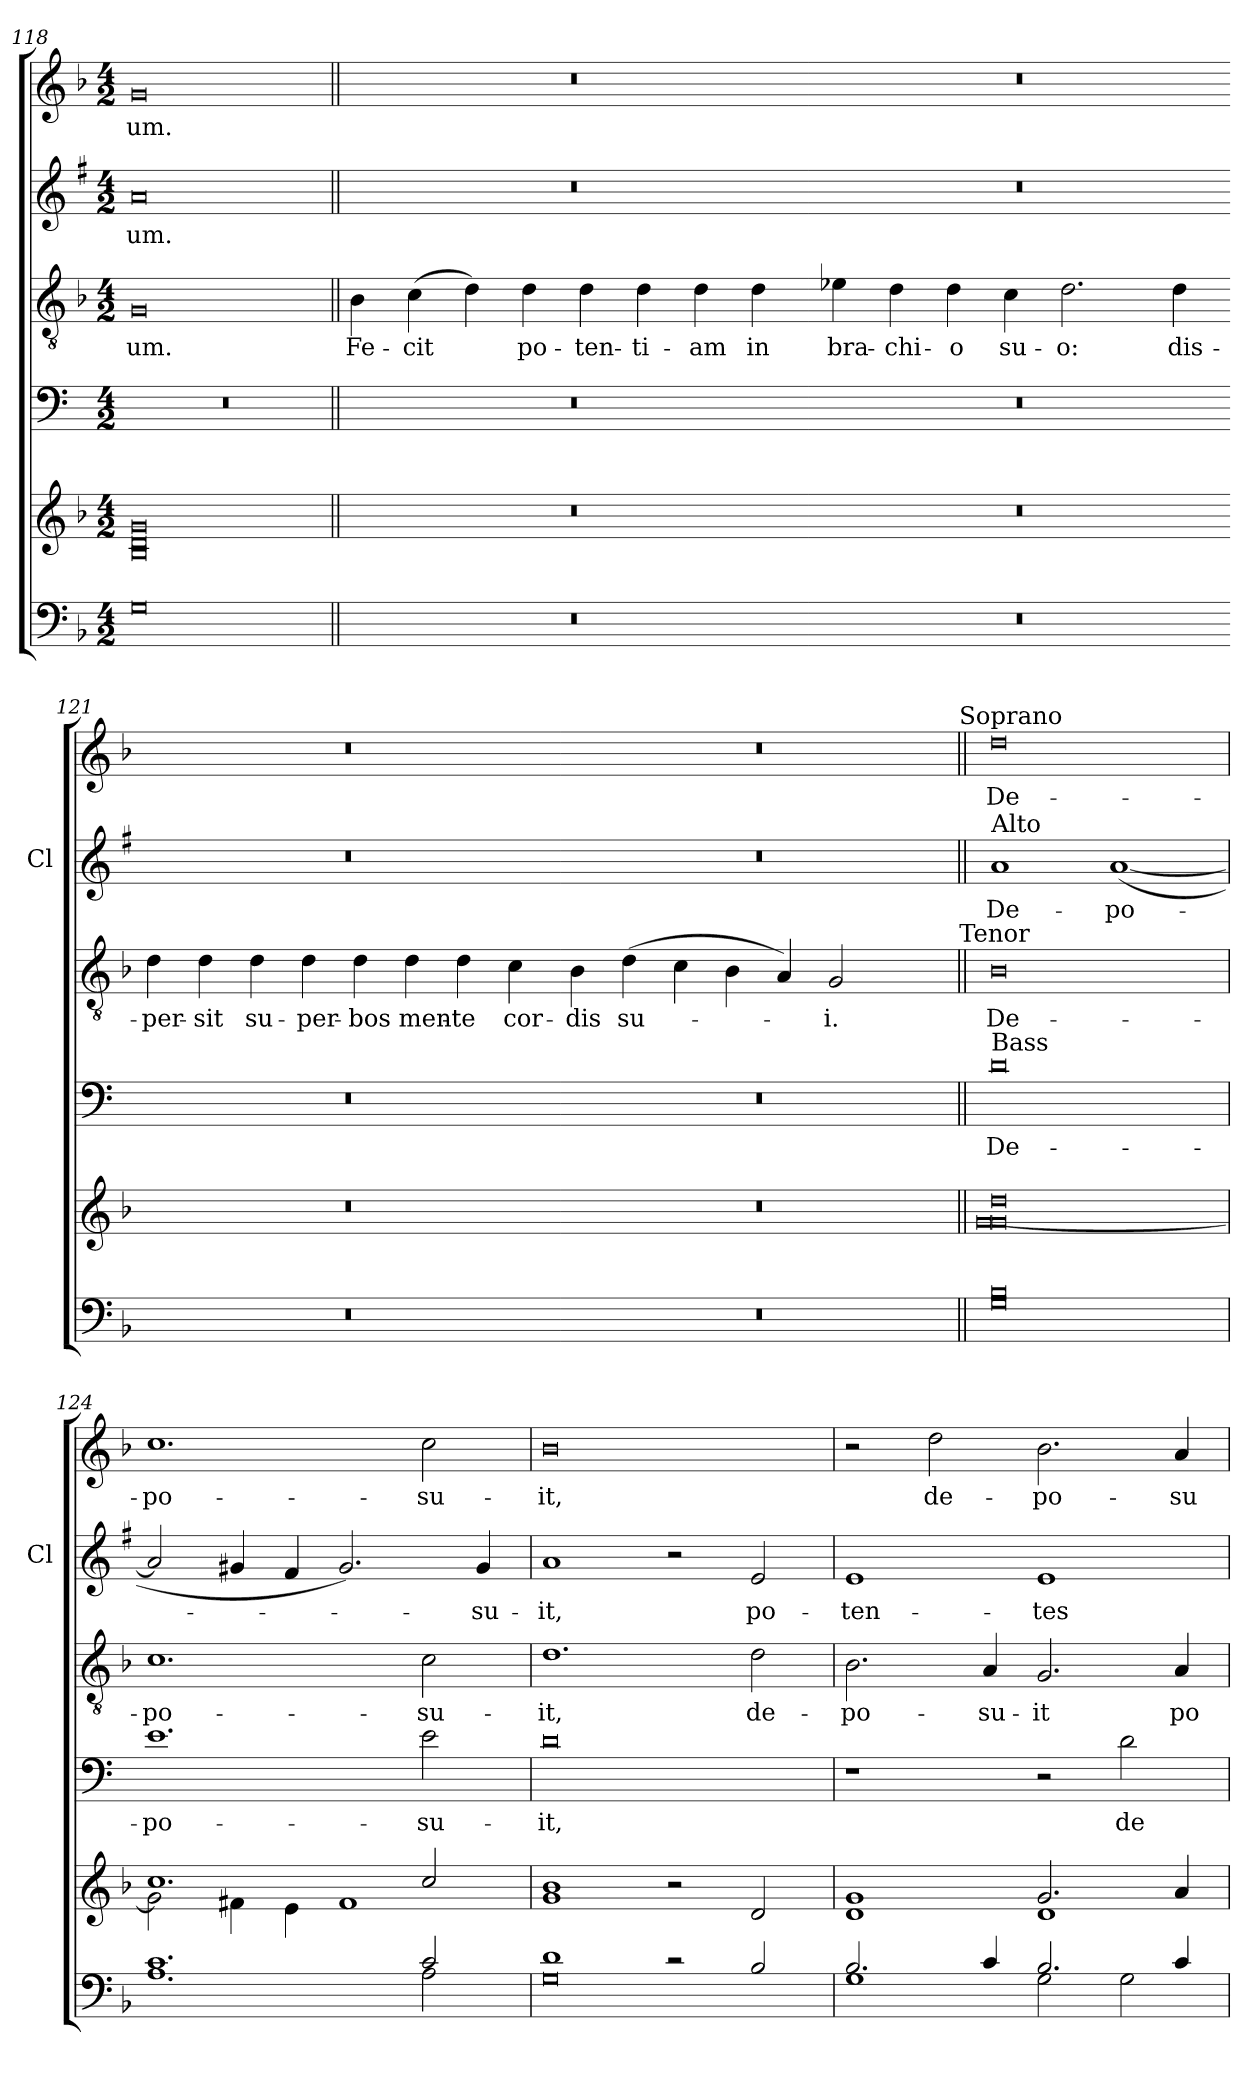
**kern	**kern	**kern	**text	**kern	**text	**kern	**text	**kern	**text
*part5	*part5	*part4	*part4	*part3	*part3	*part2	*part2	*part1	*part1
*staff6	*staff5	*staff4	*staff4	*staff3	*staff3	*staff2	*staff2	*staff1	*staff1
*	*	*	*	*	*	*I'Cl	*	*	*
*clefF4	*clefG2	*clefF4	*	*clefGv2	*	*clefG2	*	*clefG2	*
*	*	*ITrd4c7	*	*	*	*ITrd1c2	*	*	*
*k[b-]	*k[b-]	*k[b-]	*	*k[b-]	*	*k[b-]	*	*k[b-]	*
*F:	*F:	*F:	*	*F:	*	*F:	*	*F:	*
*M4/2	*M4/2	*M4/2	*	*M4/2	*	*M4/2	*	*M4/2	*
=118	=118	=118	=118	=118	=118	=118	=118	=118	=118
*^	*^	*	*	*	*	*	*	*	*
!	!	!	!	!	!	!	!LO:LY:b	!	!LO:LY:b	!	!LO:LY:b
0ryy	0G	0g	0B- 0d	0r	.	0G	-um.	0g	-um.	0g	-um.
=119||	=119||	=119||	=119||	=119||	=119||	=119||	=119||	=119||	=119||	=119||	=119||
!	!	!	!	!	!	!	!LO:LY:b	!	!	!	!
*v	*v	*	*	*	*	*	*	*	*	*	*
*	*v	*v	*	*	*	*	*	*	*	*
0r	0r	0r	.	4B-\	Fe-	0r	.	0r	.
!	!	!	!	!	!LO:LY:b	!	!	!	!
.	.	.	.	(>4c\	-cit	.	.	.	.
.	.	.	.	4d\)	.	.	.	.	.
!	!	!	!	!	!LO:LY:b	!	!	!	!
.	.	.	.	4d\	po-	.	.	.	.
!	!	!	!	!	!LO:LY:b	!	!	!	!
.	.	.	.	4d\	-ten-	.	.	.	.
!	!	!	!	!	!LO:LY:b	!	!	!	!
.	.	.	.	4d\	-ti-	.	.	.	.
!	!	!	!	!	!LO:LY:b	!	!	!	!
.	.	.	.	4d\	-am	.	.	.	.
!	!	!	!	!	!LO:LY:b	!	!	!	!
.	.	.	.	4d\	in	.	.	.	.
!!LO:LB:g=z
=120-	=120-	=120-	=120-	=120-	=120-	=120-	=120-	=120-	=120-
!	!	!	!	!	!LO:LY:b	!	!	!	!
0r	0r	0r	.	4e-X\	bra-	0r	.	0r	.
!	!	!	!	!	!LO:LY:b	!	!	!	!
.	.	.	.	4d\	-chi-	.	.	.	.
!	!	!	!	!	!LO:LY:b	!	!	!	!
.	.	.	.	4d\	-o	.	.	.	.
!	!	!	!	!	!LO:LY:b	!	!	!	!
.	.	.	.	4c\	su-	.	.	.	.
!	!	!	!	!	!LO:LY:b	!	!	!	!
.	.	.	.	2.d\	-o:	.	.	.	.
!	!	!	!	!	!LO:LY:b	!	!	!	!
.	.	.	.	4d\	dis-	.	.	.	.
!!LO:PB:g=z
=121-	=121-	=121-	=121-	=121-	=121-	=121-	=121-	=121-	=121-
!	!	!	!	!	!LO:LY:b	!	!	!	!
0r	0r	0r	.	4d\	-per-	0r	.	0r	.
!	!	!	!	!	!LO:LY:b	!	!	!	!
.	.	.	.	4d\	-sit	.	.	.	.
!	!	!	!	!	!LO:LY:b	!	!	!	!
.	.	.	.	4d\	su-	.	.	.	.
!	!	!	!	!	!LO:LY:b	!	!	!	!
.	.	.	.	4d\	-per-	.	.	.	.
!	!	!	!	!	!LO:LY:b	!	!	!	!
.	.	.	.	4d\	-bos	.	.	.	.
!	!	!	!	!	!LO:LY:b	!	!	!	!
.	.	.	.	4d\	men-	.	.	.	.
!	!	!	!	!	!LO:LY:b	!	!	!	!
.	.	.	.	4d\	-te	.	.	.	.
!	!	!	!	!	!LO:LY:b	!	!	!	!
.	.	.	.	4c\	cor-	.	.	.	.
=122-	=122-	=122-	=122-	=122-	=122-	=122-	=122-	=122-	=122-
!	!	!	!	!	!LO:LY:b	!	!	!	!
0r	0r	0r	.	4B-\	-dis	0r	.	0r	.
!	!	!	!	!	!LO:LY:b	!	!	!	!
.	.	.	.	(>4d\	su-	.	.	.	.
.	.	.	.	4c\	.	.	.	.	.
.	.	.	.	4B-\	.	.	.	.	.
.	.	.	.	4A/)	.	.	.	.	.
!	!	!	!	!	!LO:LY:b	!	!	!	!
.	.	.	.	2G/	-i.	.	.	.	.
.	.	.	.	4ryy	.	.	.	.	.
!	!	!	!	!	!	!	!	!LO:TX:a:t=Soprano	!
!	!	!	!	!LO:TX:a:t=Tenor	!	!	!	!	!
=123||	=123||	=123||	=123||	=123||	=123||	=123||	=123||	=123||	=123||
*^	*^	*	*	*	*	*	*	*	*
!	!	!	!	!	!	!	!	!LO:TX:a:t=Alto	!	!	!
!	!	!	!	!LO:TX:a:t=Bass	!	!	!	!	!	!	!
!	!	!	!	!	!LO:LY:b	!	!LO:LY:b	!	!LO:LY:b	!	!LO:LY:b
0B-	0G	0g 0dd	[0g	0G	De-	0B-	De-	1g	De-	0dd	De-
!	!	!	!	!	!	!	!	!	!LO:LY:b	!	!
.	.	.	.	.	.	.	.	(>[1g	-po-	.	.
=124	=124	=124	=124	=124	=124	=124	=124	=124	=124	=124	=124
!	!	!	!	!	!LO:LY:b	!	!LO:LY:b	!	!	!	!LO:LY:b
1.c	1.A	1.cc	2g\]	1.A	-po-	1.c	-po-	2g/]	.	1.cc	-po-
.	.	.	4f#X\	.	.	.	.	4f#X/	.	.	.
.	.	.	4e\	.	.	.	.	4e/	.	.	.
.	.	.	1f#	.	.	.	.	2.f#/)	.	.	.
!	!	!	!	!	!LO:LY:b	!	!LO:LY:b	!	!	!	!LO:LY:b
2c/	2A\	2cc/	.	2A\	-su-	2c\	-su-	.	.	2cc\	-su-
!	!	!	!	!	!	!	!	!	!LO:LY:b	!	!
.	.	.	.	.	.	.	.	4f#/	-su-	.	.
!!LO:LB:g=z
=125	=125	=125	=125	=125	=125	=125	=125	=125	=125	=125	=125
!	!	!	!	!	!LO:LY:b	!	!LO:LY:b	!	!LO:LY:b	!	!LO:LY:b
1d	0G	1b-	1g	0G	-it,	1.d	-it,	1g	-it,	0b-	-it,
2rc	.	2r	1ryy	.	.	.	.	2r	.	.	.
!	!	!	!	!	!	!	!LO:LY:b	!	!LO:LY:b	!	!
2B-/	.	2d/	.	.	.	2d\	de-	2d/	po-	.	.
!!LO:PB:g=z
=126	=126	=126	=126	=126	=126	=126	=126	=126	=126	=126	=126
!	!	!	!	!	!	!	!LO:LY:b	!	!LO:LY:b	!	!
2.B-/	1G	1g	1d	1r	.	2.B-\	-po-	1d	-ten-	2r	.
!	!	!	!	!	!	!	!	!	!	!	!LO:LY:b
.	.	.	.	.	.	.	.	.	.	2dd\	de-
!	!	!	!	!	!	!	!LO:LY:b	!	!	!	!
4c/	.	.	.	.	.	4A/	-su-	.	.	.	.
!	!	!	!	!	!	!	!LO:LY:b	!	!LO:LY:b	!	!LO:LY:b
2.B-/	2G\	2.g/	1d	2r	.	2.G/	-it	1d	-tes	2.b-\	-po-
!	!	!	!	!	!LO:LY:b	!	!	!	!	!	!
.	2G\	.	.	2G\	de-	.	.	.	.	.	.
!	!	!	!	!	!	!	!LO:LY:b	!	!	!	!LO:LY:b
4c/	.	4a/	.	.	.	4A/	po-	.	.	4a/	-su-
*v	*v	*	*	*	*	*	*	*	*	*	*
*	*v	*v	*	*	*	*	*	*	*	*
=	=	=	=	=	=	=	=	=	=
*-	*-	*-	*-	*-	*-	*-	*-	*-	*-
